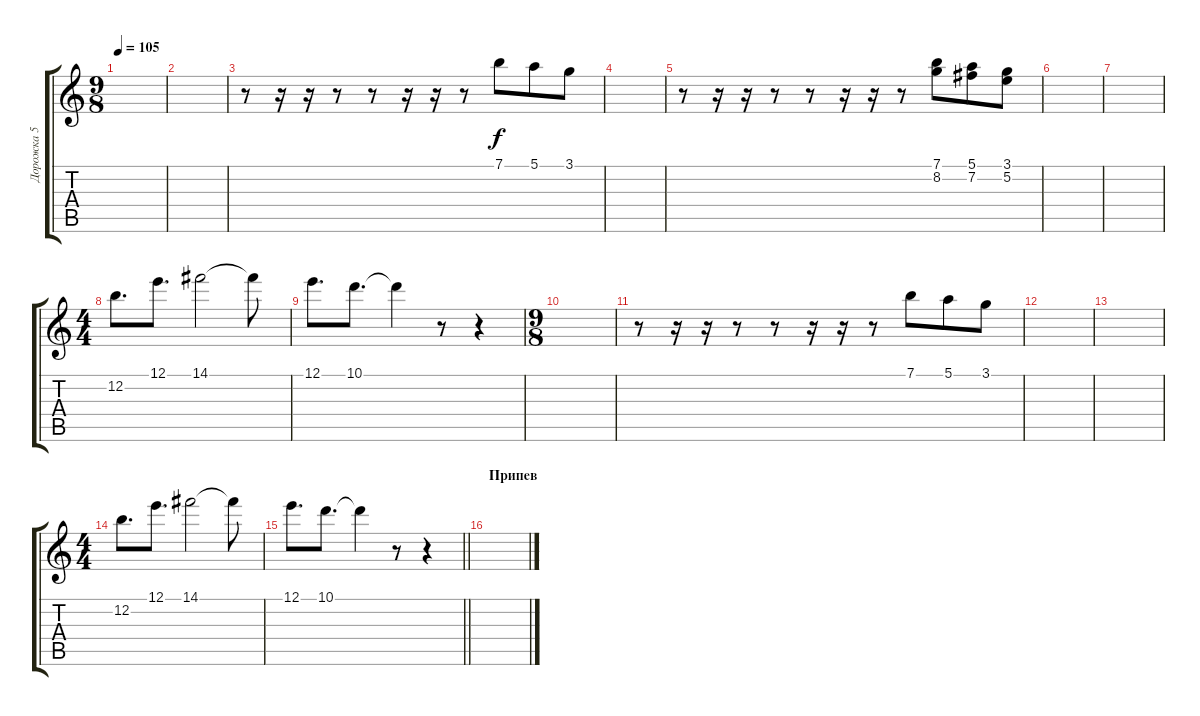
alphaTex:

\track ("Дорожка 5" "Дорожка 5") {instrument distortionguitar}
\staff {score tabs}
\tuning (E4 B3 G3 D3 A2 E2) {hide}
\ts (9 8)
\tempo 105
\clef g2
\ks c
|
|
r.8 r.16 r.16 r.8 r.8 r.16 r.16 r.8 7.1.8 5.1.8 3.1.8 |
|
r.8 r.16 r.16 r.8 r.8 r.16 r.16 r.8 (7.1 8.2).8 (5.1 7.2).8 (3.1 5.2).8 |
|
|
\ts (4 4)
12.2.8{d} 12.1.8{d} 14.1.2 14.1{t}.8 |
12.1.8{d} 10.1.8{d} 10.1{t}.4 r.8 r.4 |
\ts (9 8)
|
r.8 r.16 r.16 r.8 r.8 r.16 r.16 r.8 7.1.8 5.1.8 3.1.8 |
|
|
\ts (4 4)
12.2.8{d} 12.1.8{d} 14.1.2 14.1{t}.8 |
\barLineRight lightlight
12.1.8{d} 10.1.8{d} 10.1{t}.4 r.8 r.4 |
\section ("" "Припев")
